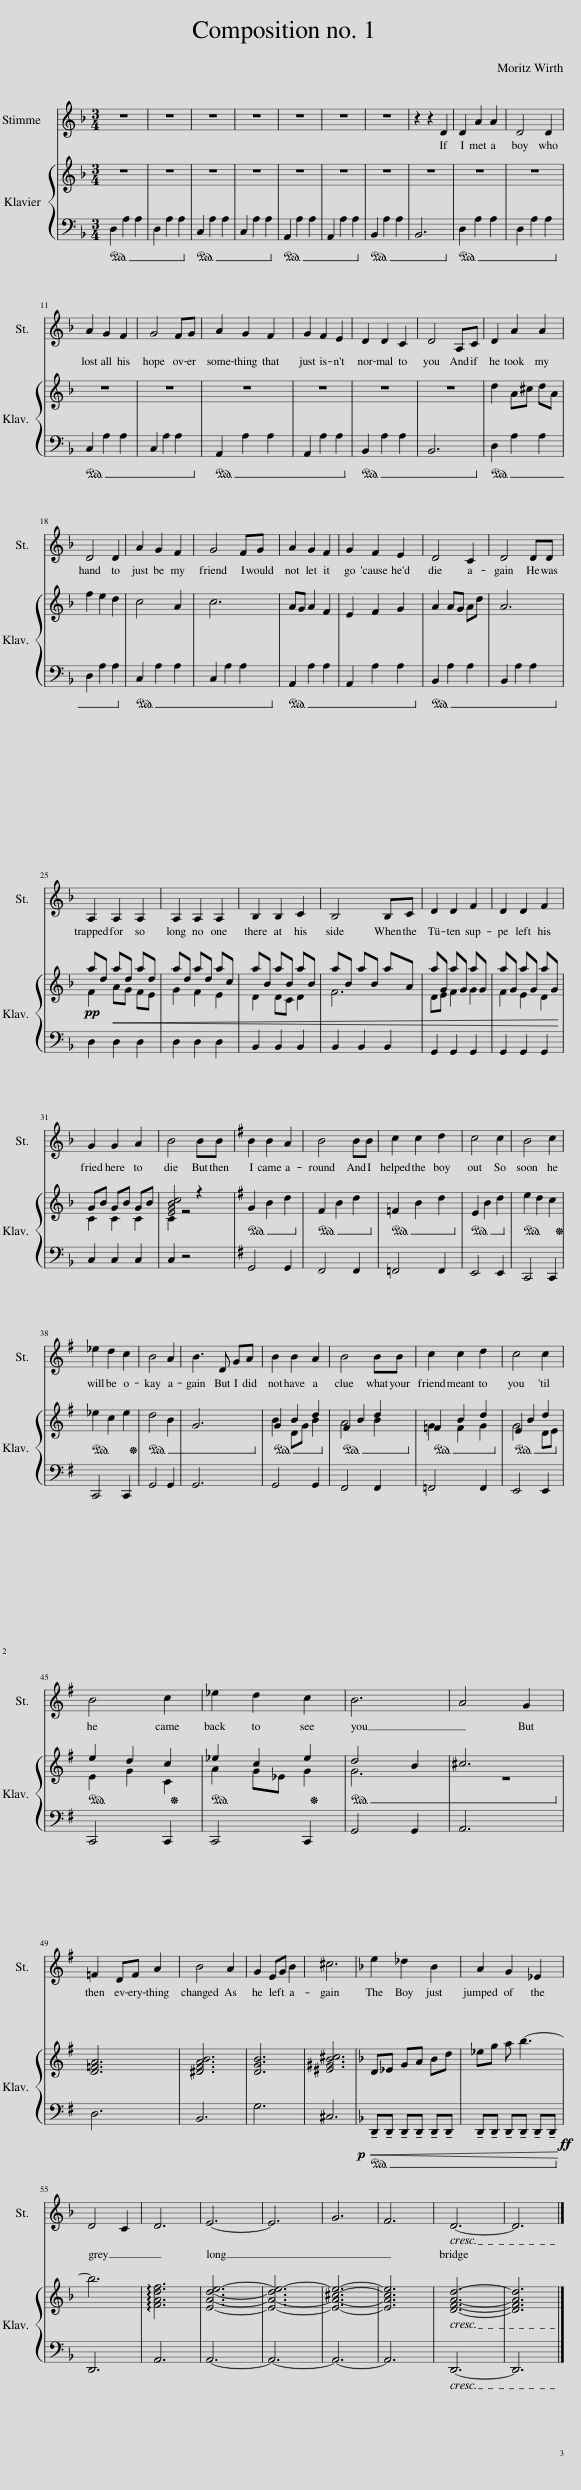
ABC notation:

X:1
%%score 1 { ( 2 4 ) | 3 }
L:1/8
M:3/4
I:linebreak $
K:F
V:1 treble
V:2 treble
V:4 treble
V:3 bass
V:1
 z6 | z6 | z6 | z6 | z6 | %5
 z6 | z6 | z2 z2 D2 | D2 A2 A2 | D4 D2 |$ %10
 A2 G2 F2 | G4 FG | A2 G2 F2 | G2 F2 E2 | D2 D2 C2 | %15
 D4 A,C | D2 A2 A2 |$ D4 D2 | A2 G2 F2 | G4 FG | %20
 A2 G2 F2 | G2 F2 E2 | D4 C2 | D4 DD |$ A,2 A,2 A,2 | %25
 A,2 A,2 A,2 | B,2 B,2 C2 | B,4 B,C | D2 D2 F2 | D2 D2 F2 |$ %30
 G2 G2 A2 | B4 BB |[K:G] B2 B2 A2 | B4 BB | c2 c2 d2 | %35
 c4 c2 | B4 c2 |$ _e2 d2 c2 | B4 A2 | B3 D GA | %40
 B2 B2 A2 | B4 BB | c2 c2 d2 | c4 c2 |$ B4 c2 | %45
 _e2 d2 c2 | B6 | A4 G2 |$ =F2 DF A2 | B4 A2 | %50
 G2 EG B2 | ^c6 |[K:F] e2 _d2 B2 | A2 G2 _E2 |$[K:F] D4 C2 | %55
 D6 | E6- | E6 | G6 | F6 | %60
 D6- | D6 |] %62
V:2
 z6 | z6 | z6 | z6 | z6 | %5
 z6 | z6 | z6 | z6 | z6 |$ %10
 z6 | z6 | z6 | z6 | z6 | %15
 z6 | d2 A^c dA |$ f2 e2 d2 | c4 A2 | c6 | %20
 AG A2 F2 | E2 F2 G2 | A2 AG Ad | A6 |$!pp! ad!<(! ad ad | %25
 ad ad ac | aB aB aB | aB aB aA | aG aG aG | aG aG aG!<)! |$ %30
 GB GB GB | [EGBc]4 z2 |[K:G] G2 B2 d2 | F2 B2 d2 | =F2 B2 d2 | %35
 E2 B2 d2 | e2 d2 c2 |$ _e2 c2 e2 | d4 B2 | G6 | %40
 G2 B2 d2 | F2 B2 d2 | =F2 B2 d2 | E2 B2 d2 |$ e2 d2 c2 | %45
 _e2 c2 e2 | d4 B2 | ^c6 |$ [D=FA]6 | [^DFAB]6 | %50
 [DGB]6 | [^E^GB^c]6 |[K:F] D_E GA Bd | _eg a b3- |$[K:F] b6 | %55
 !arpeggio![FAdf]6 | [EAde]6- | [E-A-de-]6 | [EA^ce]6- | [EAce]6 | %60
 [DFAd]6- | [DFAd]6 |] %62
V:3
!ped! D,2 A,2 A,2 | D,2 A,2 A,2!ped-up! |!ped! C,2 A,2 A,2 | C,2 A,2 A,2!ped-up! |!ped! A,,2 A,2 A,2 | %5
 A,,2 A,2 A,2!ped-up! |!ped! B,,2 A,2 A,2 | B,,6!ped-up! |!ped! D,2 A,2 A,2 | D,2 A,2 A,2!ped-up! |$ %10
!ped! C,2 A,2 A,2 | C,2 A,2 A,2!ped-up! |!ped! A,,2 A,2 A,2 | A,,2 A,2 A,2!ped-up! |!ped! B,,2 A,2 A,2 | %15
 B,,6!ped-up! |!ped! D,2 A,2 A,2 |$ D,2 A,2 A,2!ped-up! |!ped! C,2 A,2 A,2 | C,2 A,2 A,2!ped-up! | %20
!ped! A,,2 A,2 A,2 | A,,2 A,2 A,2!ped-up! |!ped! B,,2 A,2 A,2 | B,,2 A,2 A,2!ped-up! |$ D,2 D,2 D,2 | %25
 D,2 D,2 D,2 | B,,2 B,,2 B,,2 | B,,2 B,,2 B,,2 | G,,2 G,,2 G,,2 | G,,2 G,,2 G,,2 |$ %30
 C,2 C,2 C,2 | C,2 z4 |[K:G]!ped! G,,4 G,,2!ped-up! |!ped! F,,4 F,,2!ped-up! |!ped! =F,,4 F,,2!ped-up! | %35
!ped! E,,4 E,,2!ped-up! |!ped! C,,4 C,,2!ped-up! |$!ped! C,,4 C,,2!ped-up! |!ped! G,,4 G,,2 | G,,6!ped-up! | %40
!ped! G,,4 G,,2!ped-up! |!ped! F,,4 F,,2!ped-up! |!ped! =F,,4 F,,2!ped-up! |!ped! E,,4 E,,2!ped-up! |$!ped! C,,4 C,,2!ped-up! | %45
!ped! C,,4 C,,2!ped-up! |!ped! G,,4 G,,2 | A,,6!ped-up! |$ D,6 | B,,6 | %50
 G,6 | ^C,6 |[K:F]!p!!<(!!ped! !tenuto!D,,!tenuto!D,, !tenuto!D,,!tenuto!D,, !tenuto!D,,!tenuto!D,, | !tenuto!D,,!tenuto!D,, !tenuto!D,,!tenuto!D,, !tenuto!D,,!ff!!tenuto!D,,!<)!!ped-up! |$[K:F] D,,6 | %55
 A,,6 | A,,6- | A,,6- | A,,6- | A,,6 | %60
 D,,6- | D,,6 |] %62
V:4
 x6 | x6 | x6 | x6 | x6 | %5
 x6 | x6 | x6 | x6 | x6 |$ %10
 x6 | x6 | x6 | x6 | x6 | %15
 x6 | x6 |$ x6 | x6 | x6 | %20
 x6 | x6 | x6 | x6 |$ F2 AG FE | %25
 G2 F2 E2 | D2 DC D2 | F6 | DE F2 G2 | F2 E2 D2 |$ %30
 C2 C2 C2 | C2 z4 |[K:G] x6 | x6 | x6 | %35
 x6 | x6 |$ x6 | x6 | x6 | %40
 B2 DG B2 | A4 B2 | G2 =F2 G2 | G4 DE |$ E2 G2 C2 | %45
 A2 G_E G2 | G6 | z6 |$ x6 | x6 | %50
 x6 | x6 |[K:F] x6 | x6 |$[K:F] x6 | %55
 x6 | x6 | x6 | x6 | x6 | %60
 x6 | x6 |] %62
